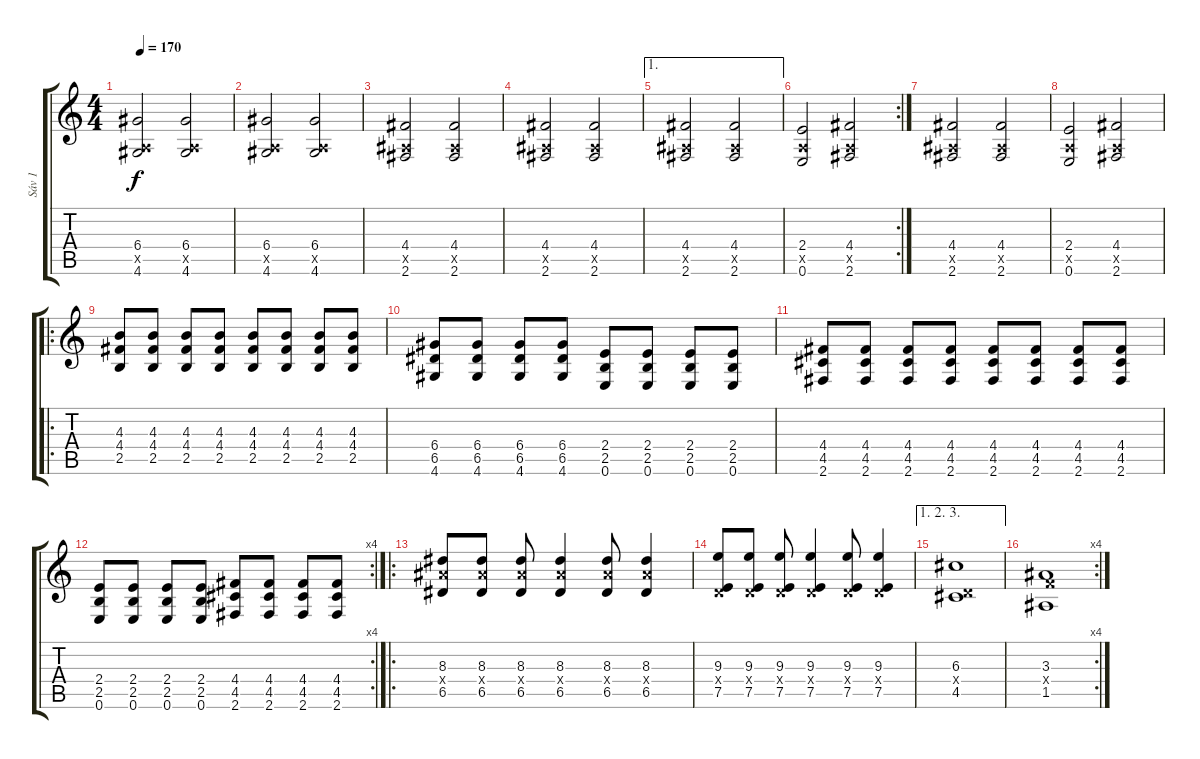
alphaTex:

\track ("Sáv 1" "Sáv 1") {instrument distortionguitar}
\staff {score tabs}
\tuning (E4 B3 G3 D3 A2 E2) {hide}
\ts (4 4)
\tempo 170
\clef g2
\ks c
(6.4 0.5{x} 4.6).2{dy f} (6.4 0.5{x} 4.6).2 |
(6.4 0.5{x} 4.6).2 (6.4 0.5{x} 4.6).2 |
(4.4 1.5{x} 2.6).2 (4.4 1.5{x} 2.6).2 |
(4.4 1.5{x} 2.6).2 (4.4 1.5{x} 2.6).2 |
\ae 1
(4.4 1.5{x} 2.6).2 (4.4 1.5{x} 2.6).2 |
\rc 2
(2.4 0.5{x} 0.6).2 (4.4 0.5{x} 2.6).2 |
(4.4 1.5{x} 2.6).2{instrument distortionguitar} (4.4 1.5{x} 2.6).2 |
(2.4 0.5{x} 0.6).2 (4.4 0.5{x} 2.6).2 |
\ro
(4.3 4.4 2.5).8 (4.3 4.4 2.5).8 (4.3 4.4 2.5).8 (4.3 4.4 2.5).8 (4.3 4.4 2.5).8 (4.3 4.4 2.5).8 (4.3 4.4 2.5).8 (4.3 4.4 2.5).8 |
(6.4 6.5 4.6).8 (6.4 6.5 4.6).8 (6.4 6.5 4.6).8 (6.4 6.5 4.6).8 (2.4 2.5 0.6).8 (2.4 2.5 0.6).8 (2.4 2.5 0.6).8 (2.4 2.5 0.6).8 |
(4.4 4.5 2.6).8 (4.4 4.5 2.6).8 (4.4 4.5 2.6).8 (4.4 4.5 2.6).8 (4.4 4.5 2.6).8 (4.4 4.5 2.6).8 (4.4 4.5 2.6).8 (4.4 4.5 2.6).8 |
\rc 4
(2.4 2.5 0.6).8 (2.4 2.5 0.6).8 (2.4 2.5 0.6).8 (2.4 2.5 0.6).8 (4.4 4.5 2.6).8 (4.4 4.5 2.6).8 (4.4 4.5 2.6).8 (4.4 4.5 2.6).8 |
\ro
(8.3 8.4{x} 6.5).8{instrument distortionguitar} (8.3 8.4{x} 6.5).8 (8.3 8.4{x} 6.5).8 (8.3 8.4{x} 6.5).4 (8.3 8.4{x} 6.5).8 (8.3 8.4{x} 6.5).4 |
(9.3 0.4{x} 7.5).8 (9.3 0.4{x} 7.5).8 (9.3 0.4{x} 7.5).8 (9.3 0.4{x} 7.5).4 (9.3 0.4{x} 7.5).8 (9.3 0.4{x} 7.5).4 |
\ae (1 2 3)
(6.3 0.4{x} 4.5).1{instrument electricguitarclean} |
\rc 4
(3.3 3.4{x} 1.5).1
